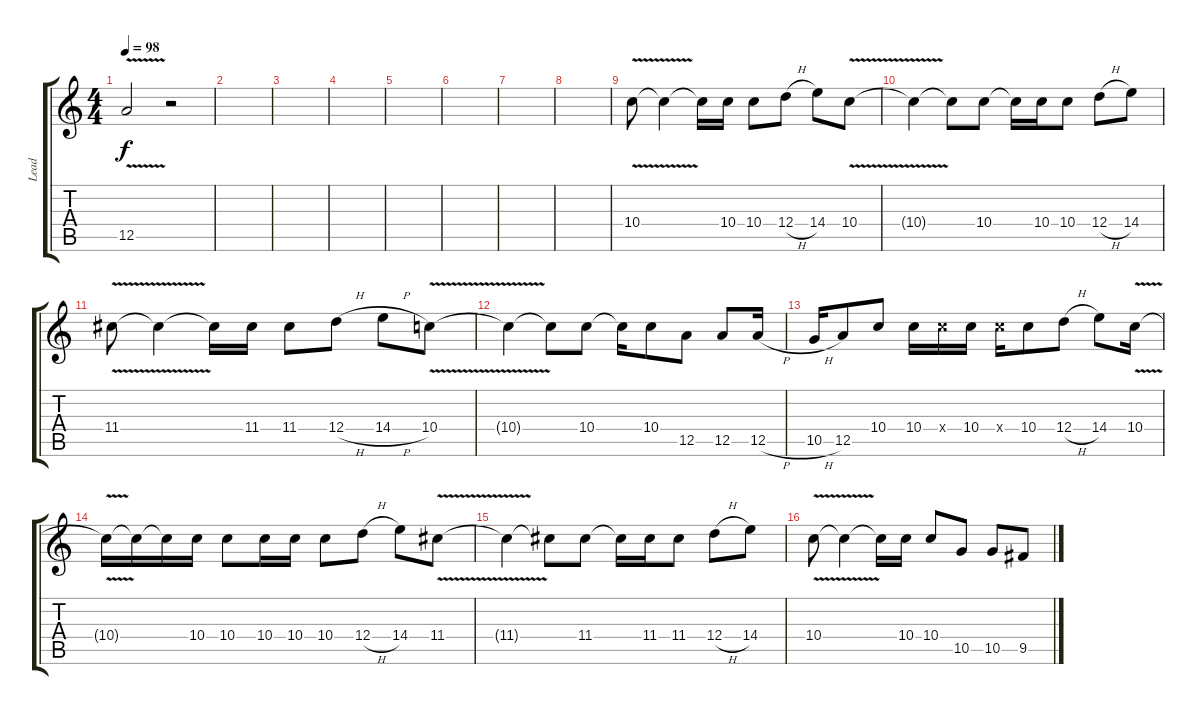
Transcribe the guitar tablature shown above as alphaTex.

\track ("Lead" "Lead") {instrument overdrivenguitar}
\staff {score tabs}
\tuning (E4 B3 G3 D3 A2 E2) {hide}
\ts (4 4)
\tempo 98
\clef g2
\ks c
12.5{v}.2{dy f} r.2 |
|
|
|
|
|
|
|
10.4{v}.8 10.4{t}.4 10.4{t}.16 10.4.16 10.4.8 12.4{h}.8 14.4.8 10.4{v}.8 |
10.4{t}.4 10.4{t}.8 10.4.8 10.4{t}.16 10.4.16 10.4.8 12.4{h}.8 14.4.8 |
11.4{v}.8 11.4{t}.4 11.4{t}.16 11.4.16 11.4.8 12.4{h}.8 14.4{h}.8 10.4{v}.8 |
10.4{t}.4 10.4{t}.8 10.4.8 10.4{t}.16 10.4.8 12.5.8 12.5.8 12.5{h}.16 |
10.5{h}.16 12.5.8 10.4.8 10.4.16 10.4{x}.16 10.4.16 10.4{x}.16 10.4.8 12.4{h}.8 14.4.8 10.4{v}.16 |
10.4{t}.16 10.4{t}.16 10.4{t}.16 10.4.16 10.4.8 10.4.16 10.4.16 10.4.8 12.4{h}.8 14.4.8 11.4{v}.8 |
11.4{t}.4 11.4{t}.8 11.4.8 11.4{t}.16 11.4.16 11.4.8 12.4{h}.8 14.4.8 |
10.4{v}.8 10.4{t}.4 10.4{t}.16 10.4.16 10.4.8 10.5.8 10.5.8 9.5.8
